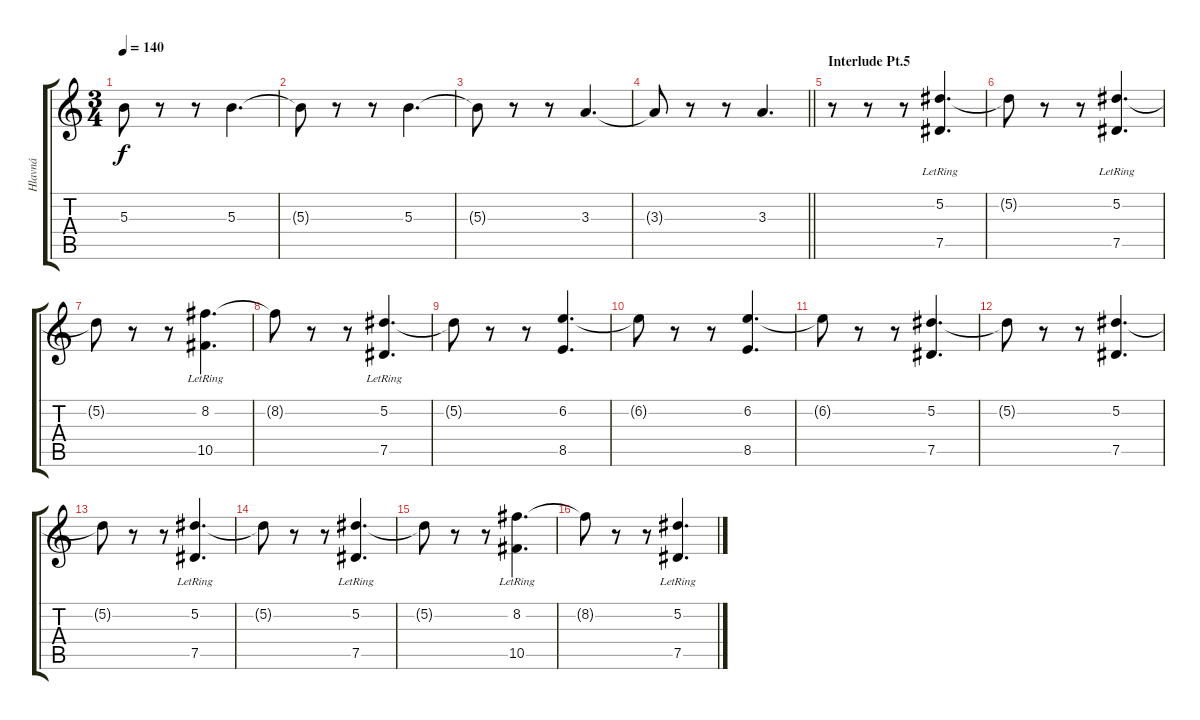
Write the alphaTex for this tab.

\track ("Hlavná" "Hlavná") {instrument overdrivenguitar}
\staff {score tabs}
\tuning (Eb4 Bb3 Gb3 Db3 Ab2 Eb2) {hide}
\ts (3 4)
\tempo 140
\clef g2
\ks c
5.3{t}.8{dy f} r.8 r.8 5.3.4{d} |
5.3{t}.8 r.8 r.8 5.3.4{d} |
5.3{t}.8 r.8 r.8 3.3.4{d} |
\barLineRight lightlight
3.3{t}.8 r.8 r.8 3.3.4{d} |
\section ("" "Interlude Pt.5")
r.8 r.8 r.8 (5.2{lr} 7.5).4{d} |
5.2{t}.8 r.8 r.8 (5.2{lr} 7.5).4{d} |
5.2{t}.8 r.8 r.8 (8.2{lr} 10.5).4{d} |
8.2{t}.8 r.8 r.8 (5.2{lr} 7.5).4{d} |
5.2{t}.8 r.8 r.8 (6.2 8.5).4{d} |
6.2{t}.8 r.8 r.8 (6.2 8.5).4{d} |
6.2{t}.8 r.8 r.8 (5.2 7.5).4{d} |
5.2{t}.8 r.8 r.8 (5.2 7.5).4{d} |
5.2{t}.8 r.8 r.8 (5.2{lr} 7.5).4{d} |
5.2{t}.8 r.8 r.8 (5.2{lr} 7.5).4{d} |
5.2{t}.8 r.8 r.8 (8.2{lr} 10.5).4{d} |
8.2{t}.8 r.8 r.8 (5.2{lr} 7.5).4{d}
